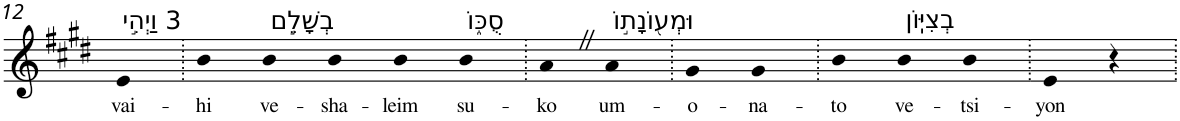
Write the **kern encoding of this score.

**kern	**text
*part1	*part1
*staff1	*staff1
*I"Piano	*
*I'Pno	*
!!LO:PB:g=z
*clefG2	*
*k[f#c#g#d#]	*
*E:	*
=12	=12
!LO:TX:a:t=3 וַיְהִ֣י	!
!	!LO:LY:b
4e	vai-
=13.	=13.
!	!LO:LY:b
4b	-hi
!LO:TX:a:t=בְשָׁלֵ֣ם	!
!	!LO:LY:b
4b	ve-
!	!LO:LY:b
4b	-sha-
!	!LO:LY:b
4b	-leim
!LO:TX:a:t=סֻכּ֑וֹ	!
!	!LO:LY:b
4b	su-
=14.	=14.
!	!LO:LY:b
4aZ	-ko
!LO:TX:a:t=וּמְע֖וֹנָת֣וֹ	!
!	!LO:LY:b
4a	um-
=15.	=15.
!	!LO:LY:b
4g#	-o-
!	!LO:LY:b
4g#	-na-
=16.	=16.
!	!LO:LY:b
4b	-to
!LO:TX:a:t=בְצִיּֽוֹן	!
!	!LO:LY:b
4b	ve-
!	!LO:LY:b
4b	-tsi-
=17.	=17.
!	!LO:LY:b
4e	-yon
4r	.
=.	=.
*-	*-
